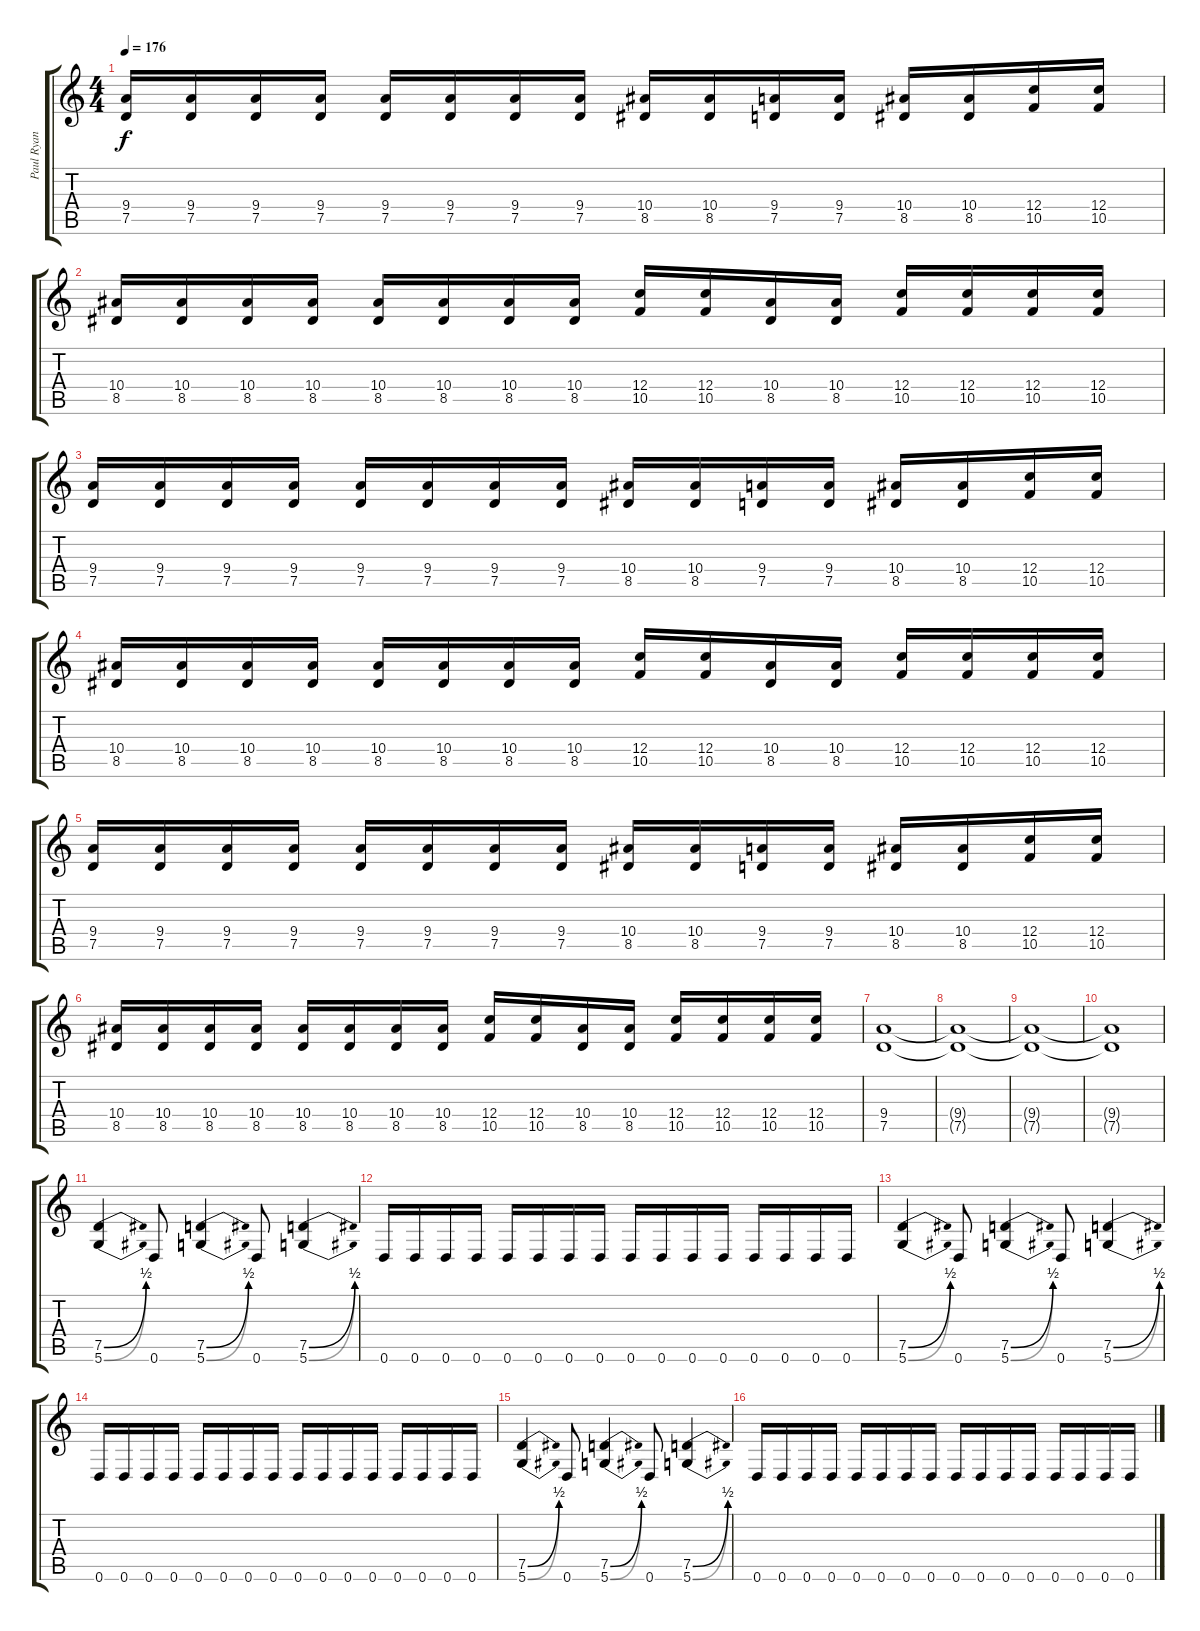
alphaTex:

\track ("Paul Ryan (Guitar)" "Paul Ryan ") {instrument distortionguitar}
\staff {score tabs}
\tuning (D4 A3 F3 C3 G2 D2) {hide}
\ts (4 4)
\tempo 176
\clef g2
\ks c
(9.4 7.5).16{dy f} (9.4 7.5).16 (9.4 7.5).16 (9.4 7.5).16 (9.4 7.5).16 (9.4 7.5).16 (9.4 7.5).16 (9.4 7.5).16 (10.4 8.5).16 (10.4 8.5).16 (9.4 7.5).16 (9.4 7.5).16 (10.4 8.5).16 (10.4 8.5).16 (12.4 10.5).16 (12.4 10.5).16 |
(10.4 8.5).16 (10.4 8.5).16 (10.4 8.5).16 (10.4 8.5).16 (10.4 8.5).16 (10.4 8.5).16 (10.4 8.5).16 (10.4 8.5).16 (12.4 10.5).16 (12.4 10.5).16 (10.4 8.5).16 (10.4 8.5).16 (12.4 10.5).16 (12.4 10.5).16 (12.4 10.5).16 (12.4 10.5).16 |
(9.4 7.5).16 (9.4 7.5).16 (9.4 7.5).16 (9.4 7.5).16 (9.4 7.5).16 (9.4 7.5).16 (9.4 7.5).16 (9.4 7.5).16 (10.4 8.5).16 (10.4 8.5).16 (9.4 7.5).16 (9.4 7.5).16 (10.4 8.5).16 (10.4 8.5).16 (12.4 10.5).16 (12.4 10.5).16 |
(10.4 8.5).16 (10.4 8.5).16 (10.4 8.5).16 (10.4 8.5).16 (10.4 8.5).16 (10.4 8.5).16 (10.4 8.5).16 (10.4 8.5).16 (12.4 10.5).16 (12.4 10.5).16 (10.4 8.5).16 (10.4 8.5).16 (12.4 10.5).16 (12.4 10.5).16 (12.4 10.5).16 (12.4 10.5).16 |
(9.4 7.5).16 (9.4 7.5).16 (9.4 7.5).16 (9.4 7.5).16 (9.4 7.5).16 (9.4 7.5).16 (9.4 7.5).16 (9.4 7.5).16 (10.4 8.5).16 (10.4 8.5).16 (9.4 7.5).16 (9.4 7.5).16 (10.4 8.5).16 (10.4 8.5).16 (12.4 10.5).16 (12.4 10.5).16 |
(10.4 8.5).16 (10.4 8.5).16 (10.4 8.5).16 (10.4 8.5).16 (10.4 8.5).16 (10.4 8.5).16 (10.4 8.5).16 (10.4 8.5).16 (12.4 10.5).16 (12.4 10.5).16 (10.4 8.5).16 (10.4 8.5).16 (12.4 10.5).16 (12.4 10.5).16 (12.4 10.5).16 (12.4 10.5).16 |
(9.4 7.5).1 |
(9.4{t} 7.5{t}).1 |
(9.4{t} 7.5{t}).1 |
(9.4{t} 7.5{t}).1 |
(7.5{be (bend 0 0 60 2)} 5.6{be (bend 0 0 60 2)}).4 0.6.8 (7.5{be (bend 0 0 60 2)} 5.6{be (bend 0 0 60 2)}).4 0.6.8 (7.5{be (bend 0 0 60 2)} 5.6{be (bend 0 0 60 2)}).4 |
0.6.16 0.6.16 0.6.16 0.6.16 0.6.16 0.6.16 0.6.16 0.6.16 0.6.16 0.6.16 0.6.16 0.6.16 0.6.16 0.6.16 0.6.16 0.6.16 |
(7.5{be (bend 0 0 60 2)} 5.6{be (bend 0 0 60 2)}).4 0.6.8 (7.5{be (bend 0 0 60 2)} 5.6{be (bend 0 0 60 2)}).4 0.6.8 (7.5{be (bend 0 0 60 2)} 5.6{be (bend 0 0 60 2)}).4 |
0.6.16 0.6.16 0.6.16 0.6.16 0.6.16 0.6.16 0.6.16 0.6.16 0.6.16 0.6.16 0.6.16 0.6.16 0.6.16 0.6.16 0.6.16 0.6.16 |
(7.5{be (bend 0 0 60 2)} 5.6{be (bend 0 0 60 2)}).4 0.6.8 (7.5{be (bend 0 0 60 2)} 5.6{be (bend 0 0 60 2)}).4 0.6.8 (7.5{be (bend 0 0 60 2)} 5.6{be (bend 0 0 60 2)}).4 |
0.6.16 0.6.16 0.6.16 0.6.16 0.6.16 0.6.16 0.6.16 0.6.16 0.6.16 0.6.16 0.6.16 0.6.16 0.6.16 0.6.16 0.6.16 0.6.16
